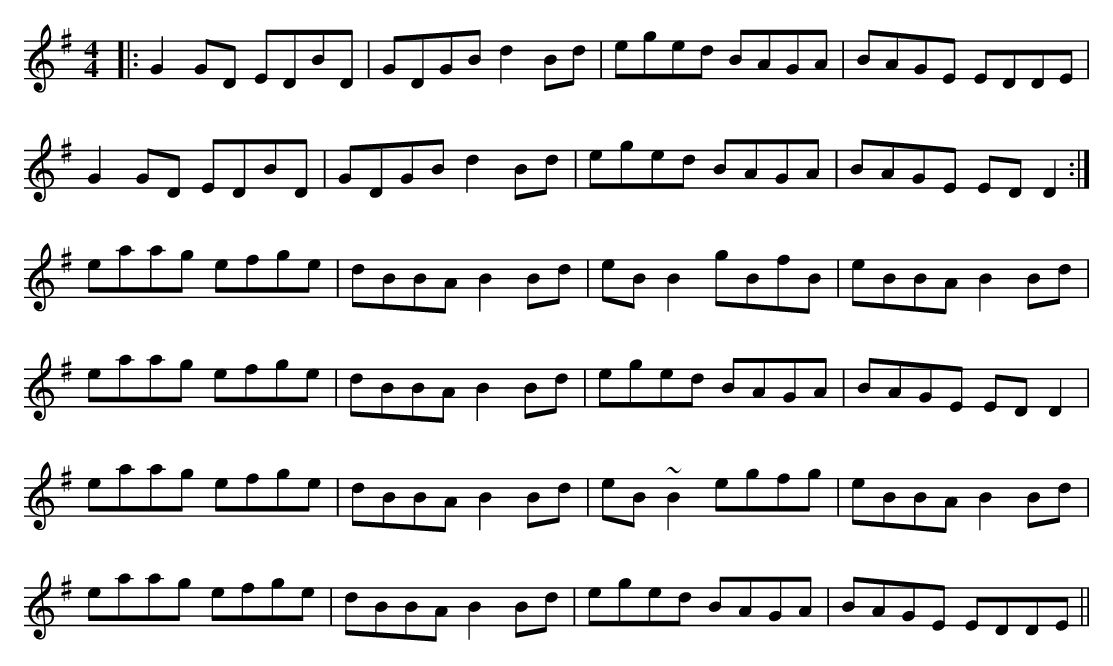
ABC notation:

X:1
M:4/4
K:G
|:G2 GD EDBD|GDGB d2 Bd|eged BAGA|BAGE EDDE|
G2 GD EDBD|GDGB d2 Bd|eged BAGA|BAGE ED D2:|
eaag efge|dBBA B2 Bd|eB B2 gBfB|eBBA B2 Bd|
eaag efge|dBBA B2 Bd|eged BAGA|BAGE EDD2|
eaag efge|dBBA B2 Bd|eB ~B2 egfg|eBBA B2 Bd|
eaag efge|dBBA B2 Bd|eged BAGA|BAGE EDDE||
